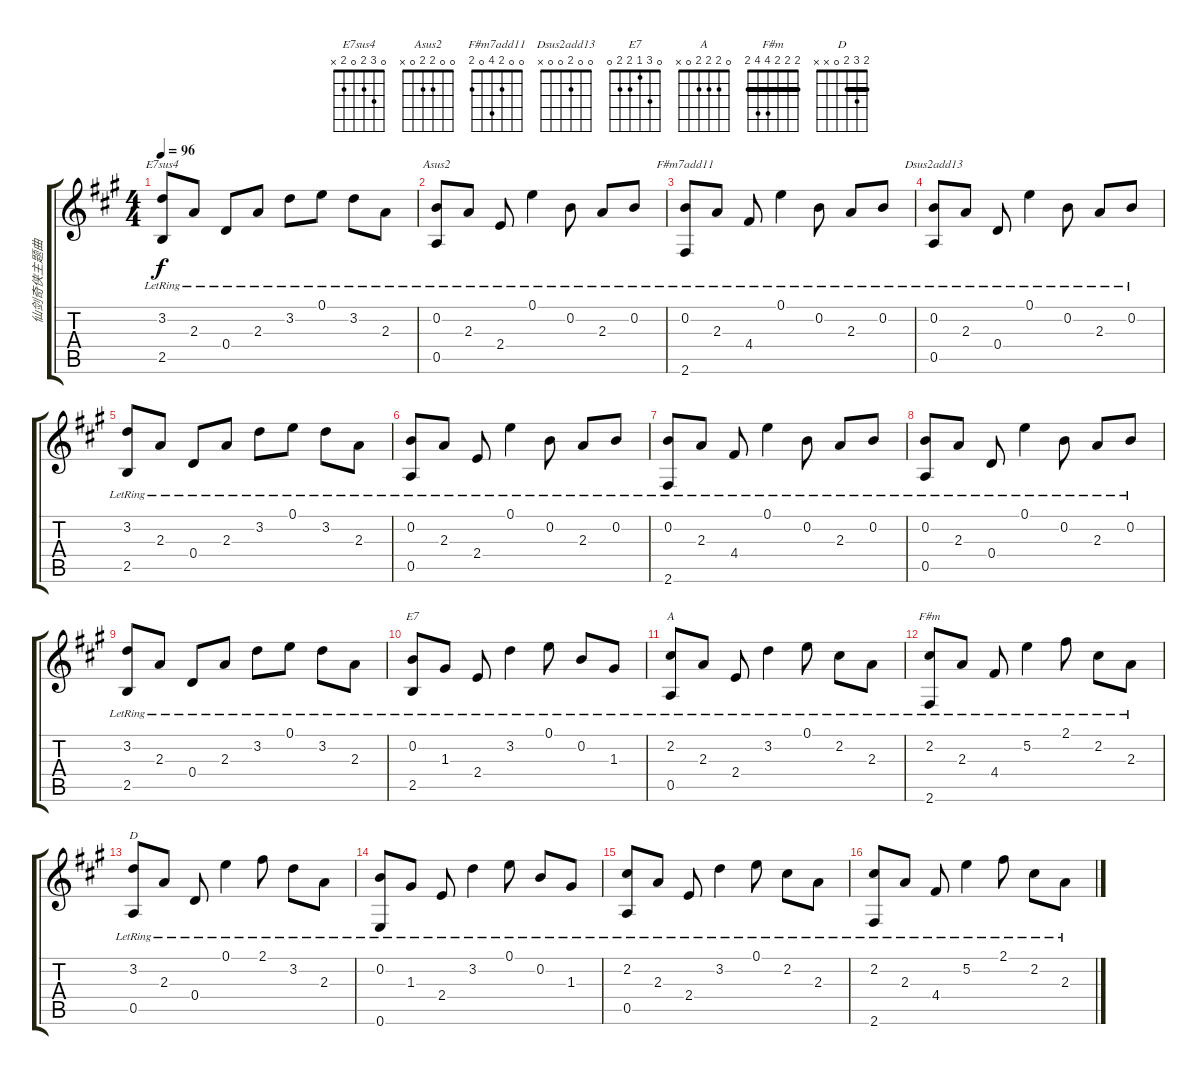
\track ("仙剑奇侠主题曲" "仙剑奇侠主题曲") {instrument acousticguitarnylon}
\staff {score tabs}
\tuning (E4 B3 G3 D3 A2 E2) {hide}
\chord ("E7sus4" 0 3 2 0 2 x)
\chord ("Asus2" 0 0 2 2 0 x)
\chord ("F#m7add11" 0 0 2 4 0 2)
\chord ("Dsus2add13" 0 0 2 0 0 x)
\chord ("E7" 0 3 1 2 2 0)
\chord ("A" 0 2 2 2 0 x)
\chord ("F#m" 2 2 2 4 4 2) {barre 2}
\chord ("D" 2 3 2 0 x x) {barre 2}
\ts (4 4)
\tempo 96
\clef g2
\ks a
(3.2{lr} 2.5{lr}).8{ch "E7sus4" dy f} 2.3{lr}.8 0.4{lr}.8 2.3{lr}.8 3.2{lr}.8 0.1{lr}.8 3.2{lr}.8 2.3{lr}.8 |
(0.2{lr} 0.5{lr}).8{ch "Asus2"} 2.3{lr}.8 2.4{lr}.8 0.1{lr}.4 0.2{lr}.8 2.3{lr}.8 0.2{lr}.8 |
(0.2{lr} 2.6{lr}).8{ch "F#m7add11"} 2.3{lr}.8 4.4{lr}.8 0.1{lr}.4 0.2{lr}.8 2.3{lr}.8 0.2{lr}.8 |
(0.2{lr} 0.5{lr}).8{ch "Dsus2add13"} 2.3{lr}.8 0.4{lr}.8 0.1{lr}.4 0.2{lr}.8 2.3{lr}.8 0.2{lr}.8 |
(3.2{lr} 2.5{lr}).8 2.3{lr}.8 0.4{lr}.8 2.3{lr}.8 3.2{lr}.8 0.1{lr}.8 3.2{lr}.8 2.3{lr}.8 |
(0.2{lr} 0.5{lr}).8 2.3{lr}.8 2.4{lr}.8 0.1{lr}.4 0.2{lr}.8 2.3{lr}.8 0.2{lr}.8 |
(0.2{lr} 2.6{lr}).8 2.3{lr}.8 4.4{lr}.8 0.1{lr}.4 0.2{lr}.8 2.3{lr}.8 0.2{lr}.8 |
(0.2{lr} 0.5{lr}).8 2.3{lr}.8 0.4{lr}.8 0.1{lr}.4 0.2{lr}.8 2.3{lr}.8 0.2{lr}.8 |
(3.2{lr} 2.5{lr}).8 2.3{lr}.8 0.4{lr}.8 2.3{lr}.8 3.2{lr}.8 0.1{lr}.8 3.2{lr}.8 2.3{lr}.8 |
(0.2{lr} 2.5{lr}).8{ch "E7"} 1.3{lr}.8 2.4{lr}.8 3.2{lr}.4 0.1{lr}.8 0.2{lr}.8 1.3{lr}.8 |
(2.2{lr} 0.5{lr}).8{ch "A"} 2.3{lr}.8 2.4{lr}.8 3.2{lr}.4 0.1{lr}.8 2.2{lr}.8 2.3{lr}.8 |
(2.2{lr} 2.6{lr}).8{ch "F#m"} 2.3{lr}.8 4.4{lr}.8 5.2{lr}.4 2.1{lr}.8 2.2{lr}.8 2.3{lr}.8 |
(3.2{lr} 0.5{lr}).8{ch "D"} 2.3{lr}.8 0.4{lr}.8 0.1{lr}.4 2.1{lr}.8 3.2{lr}.8 2.3{lr}.8 |
(0.2{lr} 0.6{lr}).8 1.3{lr}.8 2.4{lr}.8 3.2{lr}.4 0.1{lr}.8 0.2{lr}.8 1.3{lr}.8 |
(2.2{lr} 0.5{lr}).8 2.3{lr}.8 2.4{lr}.8 3.2{lr}.4 0.1{lr}.8 2.2{lr}.8 2.3{lr}.8 |
(2.2{lr} 2.6{lr}).8 2.3{lr}.8 4.4{lr}.8 5.2{lr}.4 2.1{lr}.8 2.2{lr}.8 2.3{lr}.8
